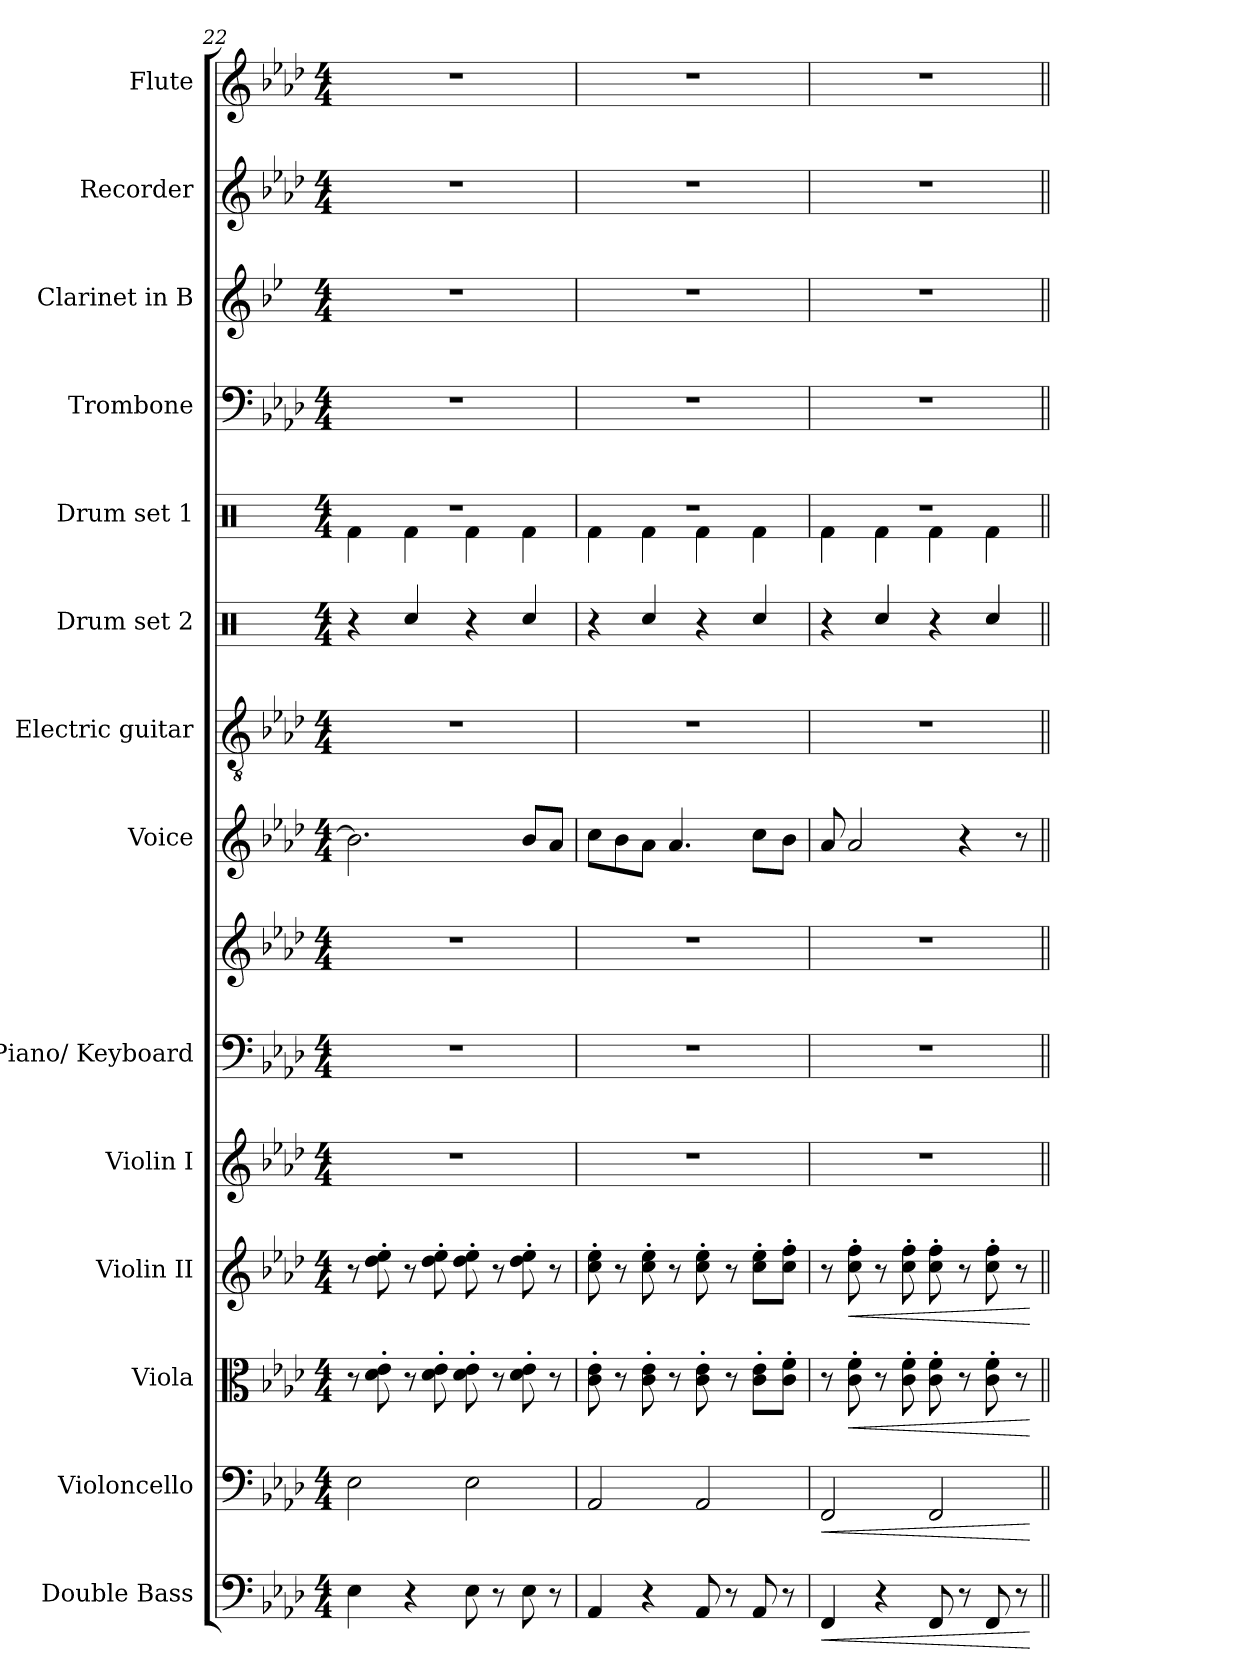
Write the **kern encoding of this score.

**kern	**dynam	**kern	**dynam	**kern	**dynam	**kern	**dynam	**kern	**kern	**kern	**kern	**kern	**kern	**kern	**kern	**kern	**kern	**kern
*part14	*part14	*part13	*part13	*part12	*part12	*part11	*part11	*part10	*part9	*part9	*part8	*part7	*part6	*part5	*part4	*part3	*part2	*part1
*staff15	*staff15	*staff14	*staff14	*staff13	*staff13	*staff12	*staff12	*staff11	*staff10	*staff9	*staff8	*staff7	*staff6	*staff5	*staff4	*staff3	*staff2	*staff1
*I"Double Bass	*	*I"Violoncello	*	*I"Viola	*	*I"Violin II	*	*I"Violin I	*I"Piano/ Keyboard	*	*I"Voice	*I"Electric guitar	*I"Drum set 2	*I"Drum set 1	*I"Trombone	*I"Clarinet in B	*I"Recorder	*I"Flute
*I'Db.	*	*I'Vc.	*	*I'Vla.	*	*I'Vln. II	*	*I'Vln. I	*I'Pno.	*	*I'Voice	*I'El. g.	*I'Dr.	*I'Dr.	*I'Trb.	*I'Cl.	*I'Rc.	*I'Fl.
*clefF4	*	*clefF4	*	*clefC3	*	*clefG2	*	*clefG2	*clefF4	*clefG2	*clefG2	*clefGv2	*clefX	*clefX	*clefF4	*clefG2	*clefG2	*clefG2
*ITrd7c12	*	*	*	*	*	*	*	*	*	*	*	*	*	*	*	*ITrd1c2	*	*
*k[b-e-a-d-]	*	*k[b-e-a-d-]	*	*k[b-e-a-d-]	*	*k[b-e-a-d-]	*	*k[b-e-a-d-]	*k[b-e-a-d-]	*k[b-e-a-d-]	*k[b-e-a-d-]	*k[b-e-a-d-]	*k[]	*k[]	*k[b-e-a-d-]	*k[b-e-a-d-]	*k[b-e-a-d-]	*k[b-e-a-d-]
*M4/4	*	*M4/4	*	*M4/4	*	*M4/4	*	*M4/4	*M4/4	*M4/4	*M4/4	*M4/4	*M4/4	*M4/4	*M4/4	*M4/4	*M4/4	*M4/4
=22	=22	=22	=22	=22	=22	=22	=22	=22	=22	=22	=22	=22	=22	=22	=22	=22	=22	=22
*	*	*	*	*	*	*	*	*	*	*	*	*	*	*^	*	*	*	*
4EE-\	.	2E-\	.	8r	.	8r	.	1r	1r	1r	2.b-\]	1r	4r	1r	4Rf\	1r	1r	1r	1r
.	.	.	.	8d-\' 8e-\'	.	8dd-\' 8ee-\'	.	.	.	.	.	.	.	.	.	.	.	.	.
4r	.	.	.	8r	.	8r	.	.	.	.	.	.	4Rcc/	.	4Rf\	.	.	.	.
.	.	.	.	8d-\' 8e-\'	.	8dd-\' 8ee-\'	.	.	.	.	.	.	.	.	.	.	.	.	.
8EE-\	.	2E-\	.	8d-\' 8e-\'	.	8dd-\' 8ee-\'	.	.	.	.	.	.	4r	.	4Rf\	.	.	.	.
8r	.	.	.	8r	.	8r	.	.	.	.	.	.	.	.	.	.	.	.	.
8EE-\	.	.	.	8d-\' 8e-\'	.	8dd-\' 8ee-\'	.	.	.	.	8b-/L	.	4Rcc/	.	4Rf\	.	.	.	.
8r	.	.	.	8r	.	8r	.	.	.	.	8a-/J	.	.	.	.	.	.	.	.
!!LO:PB:g=z
=23	=23	=23	=23	=23	=23	=23	=23	=23	=23	=23	=23	=23	=23	=23	=23	=23	=23	=23	=23
4AAA-/	.	2AA-/	.	8c\' 8e-\'	.	8cc\' 8ee-\'	.	1r	1r	1r	8cc\L	1r	4r	1r	4Rf\	1r	1r	1r	1r
.	.	.	.	8r	.	8r	.	.	.	.	8b-\	.	.	.	.	.	.	.	.
4r	.	.	.	8c\' 8e-\'	.	8cc\' 8ee-\'	.	.	.	.	8a-\J	.	4Rcc/	.	4Rf\	.	.	.	.
.	.	.	.	8r	.	8r	.	.	.	.	4.a-/	.	.	.	.	.	.	.	.
8AAA-/	.	2AA-/	.	8c\' 8e-\'	.	8cc\' 8ee-\'	.	.	.	.	.	.	4r	.	4Rf\	.	.	.	.
8r	.	.	.	8r	.	8r	.	.	.	.	.	.	.	.	.	.	.	.	.
8AAA-/	.	.	.	8c\' 8e-\'L	.	8cc\' 8ee-\'L	.	.	.	.	8cc\L	.	4Rcc/	.	4Rf\	.	.	.	.
8r	.	.	.	8c\' 8f\'J	.	8cc\' 8ff\'J	.	.	.	.	8b-\J	.	.	.	.	.	.	.	.
=24	=24	=24	=24	=24	=24	=24	=24	=24	=24	=24	=24	=24	=24	=24	=24	=24	=24	=24	=24
!	!LO:HP:b	!	!LO:HP:b	!	!	!	!	!	!	!	!	!	!	!	!	!	!	!	!
4FFF/	<	2FF/	<	8r	.	8r	.	1r	1r	1r	8a-/	1r	4r	1r	4Rf\	1r	1r	1r	1r
!	!	!	!	!	!LO:HP:b	!	!LO:HP:b	!	!	!	!	!	!	!	!	!	!	!	!
.	.	.	.	8c\' 8f\'	<	8cc\' 8ff\'	<	.	.	.	2a-/	.	.	.	.	.	.	.	.
4r	.	.	.	8r	.	8r	.	.	.	.	.	.	4Rcc/	.	4Rf\	.	.	.	.
.	.	.	.	8c\' 8f\'	.	8cc\' 8ff\'	.	.	.	.	.	.	.	.	.	.	.	.	.
8FFF/	.	2FF/	.	8c\' 8f\'	.	8cc\' 8ff\'	.	.	.	.	.	.	4r	.	4Rf\	.	.	.	.
8r	.	.	.	8r	.	8r	.	.	.	.	4r	.	.	.	.	.	.	.	.
8FFF/	.	.	.	8c\' 8f\'	.	8cc\' 8ff\'	.	.	.	.	.	.	4Rcc/	.	4Rf\	.	.	.	.
8r	.	.	.	8r	.	8r	.	.	.	.	8r	.	.	.	.	.	.	.	.
*	*	*	*	*	*	*	*	*	*	*	*	*	*	*v	*v	*	*	*	*
.	[	.	[	.	[	.	[	.	.	.	.	.	.	.	.	.	.	.
=||	=||	=||	=||	=||	=||	=||	=||	=||	=||	=||	=||	=||	=||	=||	=||	=||	=||	=||
*-	*-	*-	*-	*-	*-	*-	*-	*-	*-	*-	*-	*-	*-	*-	*-	*-	*-	*-
